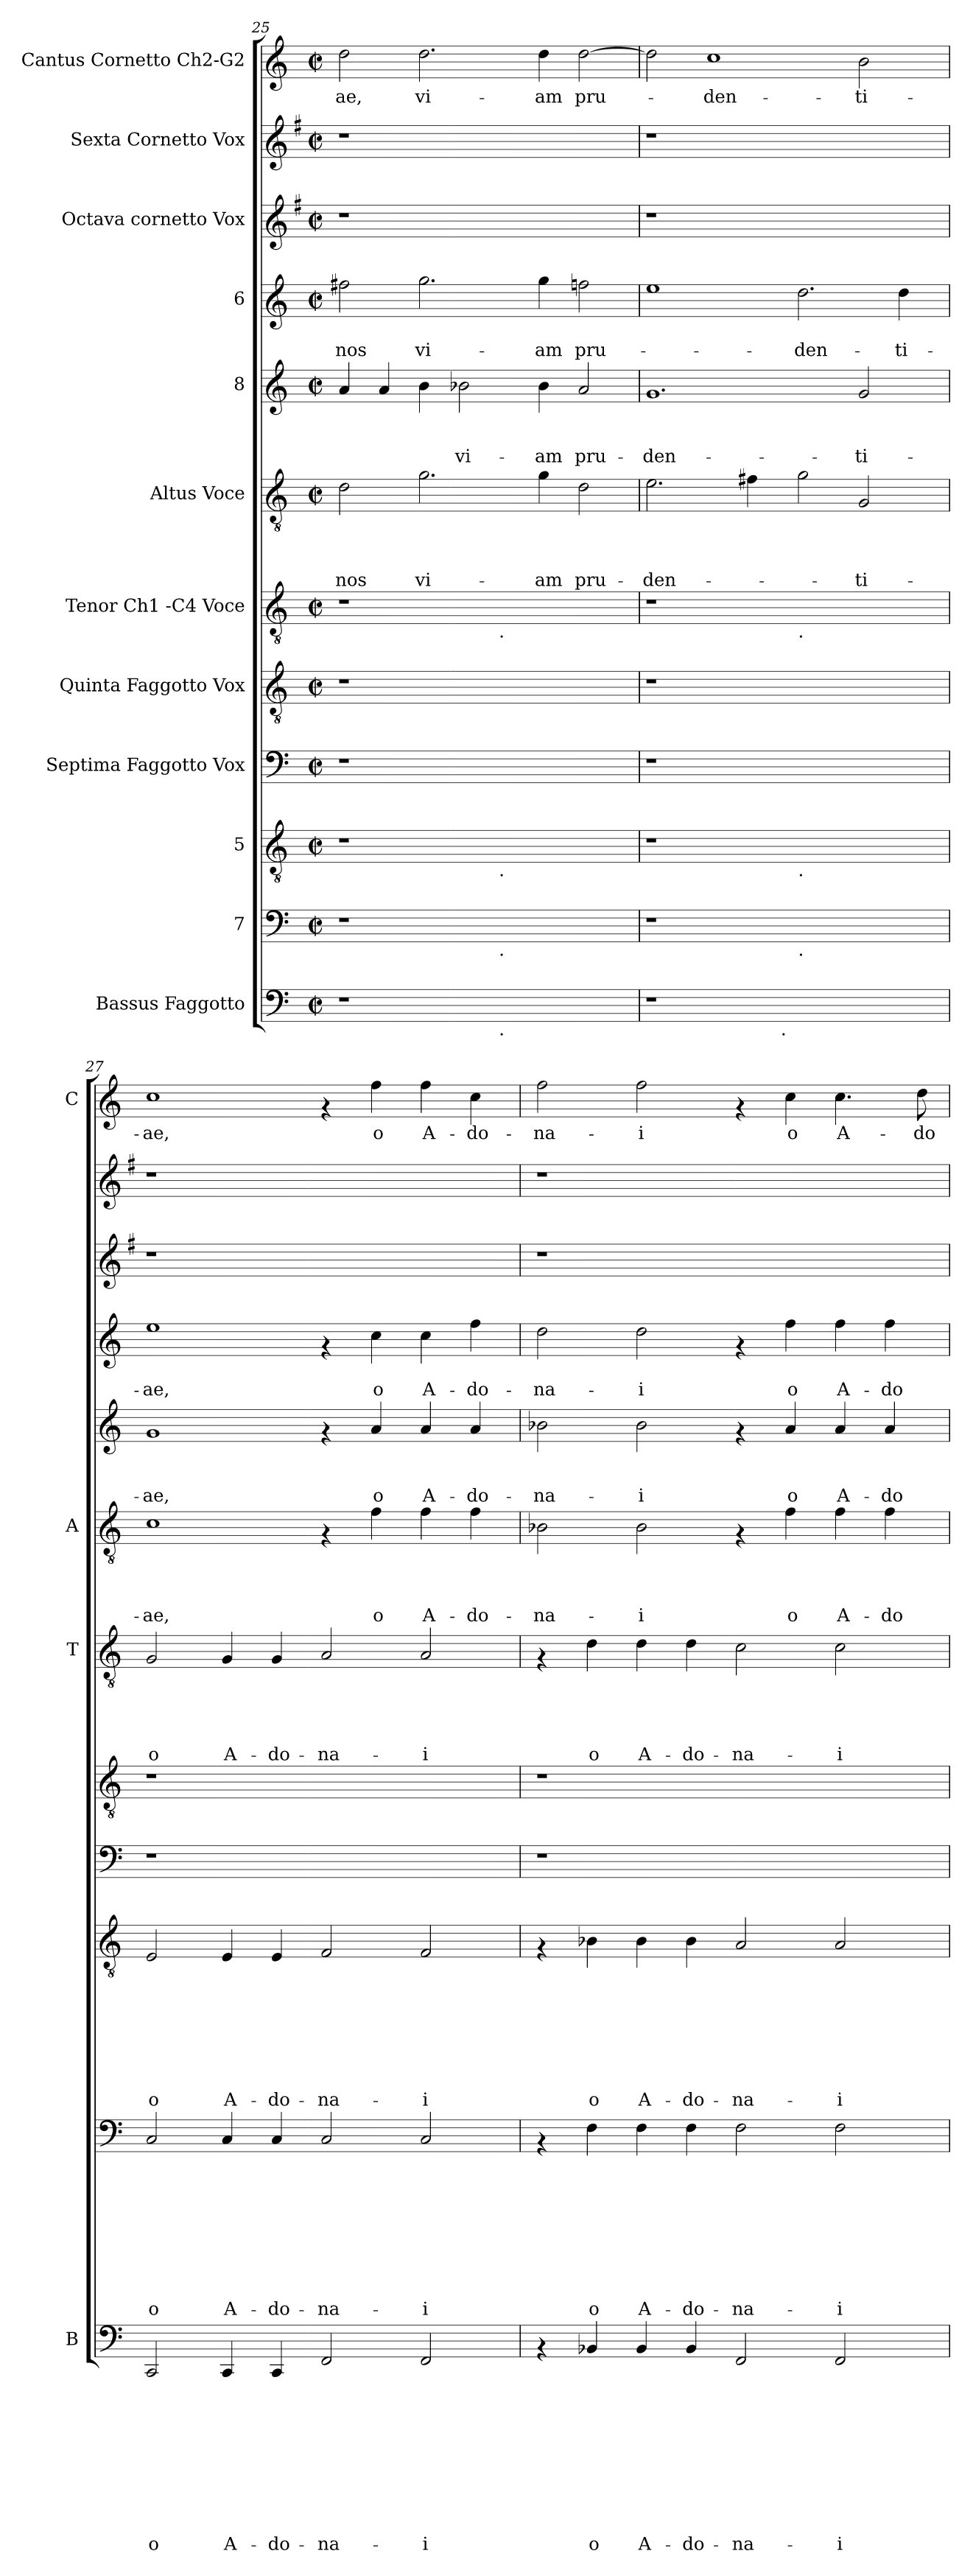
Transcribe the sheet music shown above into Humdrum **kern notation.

**kern	**text	**text	**text	**text	**text	**text	**text	**text	**text	**text	**kern	**text	**text	**text	**text	**text	**text	**text	**text	**text	**kern	**text	**text	**text	**text	**text	**text	**text	**text	**kern	**kern	**kern	**text	**text	**text	**text	**text	**kern	**text	**text	**text	**text	**kern	**text	**text	**text	**kern	**text	**text	**kern	**kern	**kern	**text
*part12	*part12	*part12	*part12	*part12	*part12	*part12	*part12	*part12	*part12	*part12	*part11	*part11	*part11	*part11	*part11	*part11	*part11	*part11	*part11	*part11	*part10	*part10	*part10	*part10	*part10	*part10	*part10	*part10	*part10	*part9	*part8	*part7	*part7	*part7	*part7	*part7	*part7	*part6	*part6	*part6	*part6	*part6	*part5	*part5	*part5	*part5	*part4	*part4	*part4	*part3	*part2	*part1	*part1
*staff12	*staff12	*staff12	*staff12	*staff12	*staff12	*staff12	*staff12	*staff12	*staff12	*staff12	*staff11	*staff11	*staff11	*staff11	*staff11	*staff11	*staff11	*staff11	*staff11	*staff11	*staff10	*staff10	*staff10	*staff10	*staff10	*staff10	*staff10	*staff10	*staff10	*staff9	*staff8	*staff7	*staff7	*staff7	*staff7	*staff7	*staff7	*staff6	*staff6	*staff6	*staff6	*staff6	*staff5	*staff5	*staff5	*staff5	*staff4	*staff4	*staff4	*staff3	*staff2	*staff1	*staff1
*I"Bassus Faggotto	*	*	*	*	*	*	*	*	*	*	*I"7	*	*	*	*	*	*	*	*	*	*I"5	*	*	*	*	*	*	*	*	*I"Septima Faggotto Vox	*I"Quinta Faggotto Vox	*I"Tenor Ch1 -C4 Voce	*	*	*	*	*	*I"Altus Voce	*	*	*	*	*I"8	*	*	*	*I"6	*	*	*I"Octava cornetto Vox	*I"Sexta Cornetto Vox	*I"Cantus Cornetto Ch2-G2	*
*I'B	*	*	*	*	*	*	*	*	*	*	*	*	*	*	*	*	*	*	*	*	*	*	*	*	*	*	*	*	*	*	*	*I'T	*	*	*	*	*	*I'A	*	*	*	*	*	*	*	*	*	*	*	*	*	*I'C	*
*clefF4	*	*	*	*	*	*	*	*	*	*	*clefF4	*	*	*	*	*	*	*	*	*	*clefGv2	*	*	*	*	*	*	*	*	*clefF4	*clefGv2	*clefGv2	*	*	*	*	*	*clefGv2	*	*	*	*	*clefG2	*	*	*	*clefG2	*	*	*clefG2	*clefG2	*clefG2	*
*	*	*	*	*	*	*	*	*	*	*	*	*	*	*	*	*	*	*	*	*	*	*	*	*	*	*	*	*	*	*	*	*	*	*	*	*	*	*	*	*	*	*	*	*	*	*	*	*	*	*ITrd4c7	*ITrd4c7	*	*
*k[]	*	*	*	*	*	*	*	*	*	*	*k[]	*	*	*	*	*	*	*	*	*	*k[]	*	*	*	*	*	*	*	*	*k[]	*k[]	*k[]	*	*	*	*	*	*k[]	*	*	*	*	*k[]	*	*	*	*k[]	*	*	*k[]	*k[]	*k[]	*
*C:	*	*	*	*	*	*	*	*	*	*	*C:	*	*	*	*	*	*	*	*	*	*C:	*	*	*	*	*	*	*	*	*C:	*C:	*C:	*	*	*	*	*	*C:	*	*	*	*	*C:	*	*	*	*C:	*	*	*C:	*C:	*C:	*
*M2/2	*	*	*	*	*	*	*	*	*	*	*M2/2	*	*	*	*	*	*	*	*	*	*M2/2	*	*	*	*	*	*	*	*	*M2/2	*M2/2	*M2/2	*	*	*	*	*	*M2/2	*	*	*	*	*M2/2	*	*	*	*M2/2	*	*	*M2/2	*M2/2	*M2/2	*
*met(c|)	*	*	*	*	*	*	*	*	*	*	*met(c|)	*	*	*	*	*	*	*	*	*	*met(c|)	*	*	*	*	*	*	*	*	*met(c|)	*met(c|)	*met(c|)	*	*	*	*	*	*met(c|)	*	*	*	*	*met(c|)	*	*	*	*met(c|)	*	*	*met(c|)	*met(c|)	*met(c|)	*
=25	=25	=25	=25	=25	=25	=25	=25	=25	=25	=25	=25	=25	=25	=25	=25	=25	=25	=25	=25	=25	=25	=25	=25	=25	=25	=25	=25	=25	=25	=25	=25	=25	=25	=25	=25	=25	=25	=25	=25	=25	=25	=25	=25	=25	=25	=25	=25	=25	=25	=25	=25	=25	=25
!	!	!	!	!	!	!	!	!	!	!	!	!	!	!	!	!	!	!	!	!	!	!	!	!	!	!	!	!	!	!	!	!	!	!	!	!	!	!	!	!	!	!LO:LY:b	!	!	!	!	!	!	!LO:LY:b	!	!	!	!LO:LY:b
1r	.	.	.	.	.	.	.	.	.	.	1r	.	.	.	.	.	.	.	.	.	1r	.	.	.	.	.	.	.	.	1r	1r	1r	.	.	.	.	.	2d\	.	.	.	nos	4a/	.	.	.	2ff#X\	.	nos	1r	1r	2dd\	-ae,
.	.	.	.	.	.	.	.	.	.	.	.	.	.	.	.	.	.	.	.	.	.	.	.	.	.	.	.	.	.	.	.	.	.	.	.	.	.	.	.	.	.	.	4a/	.	.	.	.	.	.	.	.	.	.
!	!	!	!	!	!	!	!	!	!	!	!	!	!	!	!	!	!	!	!	!	!	!	!	!	!	!	!	!	!	!	!	!	!	!	!	!	!	!	!	!	!	!LO:LY:b	!	!	!	!	!	!	!LO:LY:b	!	!	!	!LO:LY:b
.	.	.	.	.	.	.	.	.	.	.	.	.	.	.	.	.	.	.	.	.	.	.	.	.	.	.	.	.	.	.	.	.	.	.	.	.	.	2.g\	.	.	.	vi-	4b\	.	.	.	2.gg\	.	vi-	.	.	2.dd\	vi-
!	!	!	!	!	!	!	!	!	!	!	!	!	!	!	!	!	!	!	!	!	!	!	!	!	!	!	!	!	!	!	!	!	!	!	!	!	!	!	!	!	!	!	!	!	!	!LO:LY:b	!	!	!	!	!	!	!
.	.	.	.	.	.	.	.	.	.	.	.	.	.	.	.	.	.	.	.	.	.	.	.	.	.	.	.	.	.	.	.	.	.	.	.	.	.	.	.	.	.	.	2b-X\	.	.	vi-	.	.	.	.	.	.	.
!	!	!	!	!	!	!	!	!	!	!	!	!	!	!	!	!	!	!	!	!	!	!	!	!	!	!	!	!	!	!	!	!LO:TX:b:t=.	!	!	!	!	!	!	!	!	!	!	!	!	!	!	!	!	!	!	!	!	!
!	!	!	!	!	!	!	!	!	!	!	!	!	!	!	!	!	!	!	!	!	!LO:TX:b:t=.	!	!	!	!	!	!	!	!	!	!	!	!	!	!	!	!	!	!	!	!	!	!	!	!	!	!	!	!	!	!	!	!
!	!	!	!	!	!	!	!	!	!	!	!LO:TX:b:t=.	!	!	!	!	!	!	!	!	!	!	!	!	!	!	!	!	!	!	!	!	!	!	!	!	!	!	!	!	!	!	!	!	!	!	!	!	!	!	!	!	!	!
!LO:TX:b:t=.	!	!	!	!	!	!	!	!	!	!	!	!	!	!	!	!	!	!	!	!	!	!	!	!	!	!	!	!	!	!	!	!	!	!	!	!	!	!	!	!	!	!	!	!	!	!	!	!	!	!	!	!	!
1ryy	.	.	.	.	.	.	.	.	.	.	1ryy	.	.	.	.	.	.	.	.	.	1ryy	.	.	.	.	.	.	.	.	1ryy	1ryy	1ryy	.	.	.	.	.	.	.	.	.	.	.	.	.	.	.	.	.	1ryy	1ryy	.	.
!	!	!	!	!	!	!	!	!	!	!	!	!	!	!	!	!	!	!	!	!	!	!	!	!	!	!	!	!	!	!	!	!	!	!	!	!	!	!	!	!	!	!LO:LY:b	!	!	!	!LO:LY:b	!	!	!LO:LY:b	!	!	!	!LO:LY:b
.	.	.	.	.	.	.	.	.	.	.	.	.	.	.	.	.	.	.	.	.	.	.	.	.	.	.	.	.	.	.	.	.	.	.	.	.	.	4g\	.	.	.	-am	4b-\	.	.	-am	4gg\	.	-am	.	.	4dd\	-am
!	!	!	!	!	!	!	!	!	!	!	!	!	!	!	!	!	!	!	!	!	!	!	!	!	!	!	!	!	!	!	!	!	!	!	!	!	!	!	!	!	!	!LO:LY:b	!	!	!	!LO:LY:b	!	!	!LO:LY:b	!	!	!	!LO:LY:b
.	.	.	.	.	.	.	.	.	.	.	.	.	.	.	.	.	.	.	.	.	.	.	.	.	.	.	.	.	.	.	.	.	.	.	.	.	.	2d\	.	.	.	pru-	2a/	.	.	pru-	2ffn\	.	pru-	.	.	[>2dd\	pru-
=26	=26	=26	=26	=26	=26	=26	=26	=26	=26	=26	=26	=26	=26	=26	=26	=26	=26	=26	=26	=26	=26	=26	=26	=26	=26	=26	=26	=26	=26	=26	=26	=26	=26	=26	=26	=26	=26	=26	=26	=26	=26	=26	=26	=26	=26	=26	=26	=26	=26	=26	=26	=26	=26
!	!	!	!	!	!	!	!	!	!	!	!	!	!	!	!	!	!	!	!	!	!	!	!	!	!	!	!	!	!	!	!	!	!	!	!	!	!	!	!	!	!	!LO:LY:b	!	!	!	!LO:LY:b	!	!	!	!	!	!	!
*^	*	*	*	*	*	*	*	*	*	*	*	*	*	*	*	*	*	*	*	*	*	*	*	*	*	*	*	*	*	*	*	*	*	*	*	*	*	*	*	*	*	*	*	*	*	*	*	*	*	*	*	*	*
1r	2...ryy	.	.	.	.	.	.	.	.	.	.	1r	.	.	.	.	.	.	.	.	.	1r	.	.	.	.	.	.	.	.	1r	1r	1r	.	.	.	.	.	2.e\	.	.	.	-den-	1.g	.	.	-den-	1ee	.	.	1r	1r	2dd\]	.
!	!	!	!	!	!	!	!	!	!	!	!	!	!	!	!	!	!	!	!	!	!	!	!	!	!	!	!	!	!	!	!	!	!	!	!	!	!	!	!	!	!	!	!	!	!	!	!	!	!	!	!	!	!	!LO:LY:b
.	.	.	.	.	.	.	.	.	.	.	.	.	.	.	.	.	.	.	.	.	.	.	.	.	.	.	.	.	.	.	.	.	.	.	.	.	.	.	.	.	.	.	.	.	.	.	.	.	.	.	.	.	1cc	-den-
.	.	.	.	.	.	.	.	.	.	.	.	.	.	.	.	.	.	.	.	.	.	.	.	.	.	.	.	.	.	.	.	.	.	.	.	.	.	.	4f#X\	.	.	.	.	.	.	.	.	.	.	.	.	.	.	.
!	!LO:TX:b:t=.	!	!	!	!	!	!	!	!	!	!	!	!	!	!	!	!	!	!	!	!	!	!	!	!	!	!	!	!	!	!	!	!	!	!	!	!	!	!	!	!	!	!	!	!	!	!	!	!	!	!	!	!	!
.	1ryy	.	.	.	.	.	.	.	.	.	.	.	.	.	.	.	.	.	.	.	.	.	.	.	.	.	.	.	.	.	.	.	.	.	.	.	.	.	.	.	.	.	.	.	.	.	.	.	.	.	.	.	.	.
!	!	!	!	!	!	!	!	!	!	!	!	!	!	!	!	!	!	!	!	!	!	!	!	!	!	!	!	!	!	!	!	!	!LO:TX:b:t=.	!	!	!	!	!	!	!	!	!	!	!	!	!	!	!	!	!	!	!	!	!
!	!	!	!	!	!	!	!	!	!	!	!	!	!	!	!	!	!	!	!	!	!	!LO:TX:b:t=.	!	!	!	!	!	!	!	!	!	!	!	!	!	!	!	!	!	!	!	!	!	!	!	!	!	!	!	!	!	!	!	!
!	!	!	!	!	!	!	!	!	!	!	!	!LO:TX:b:t=.	!	!	!	!	!	!	!	!	!	!	!	!	!	!	!	!	!	!	!	!	!	!	!	!	!	!	!	!	!	!	!	!	!	!	!	!	!	!	!	!	!	!
!	!	!	!	!	!	!	!	!	!	!	!	!	!	!	!	!	!	!	!	!	!	!	!	!	!	!	!	!	!	!	!	!	!	!	!	!	!	!	!	!	!	!	!	!	!	!	!	!	!	!LO:LY:b	!	!	!	!
1ryy	.	.	.	.	.	.	.	.	.	.	.	1ryy	.	.	.	.	.	.	.	.	.	1ryy	.	.	.	.	.	.	.	.	1ryy	1ryy	1ryy	.	.	.	.	.	2g\	.	.	.	.	.	.	.	.	2.dd\	.	-den-	1ryy	1ryy	.	.
!	!	!	!	!	!	!	!	!	!	!	!	!	!	!	!	!	!	!	!	!	!	!	!	!	!	!	!	!	!	!	!	!	!	!	!	!	!	!	!	!	!	!	!LO:LY:b	!	!	!	!LO:LY:b	!	!	!	!	!	!	!LO:LY:b
.	.	.	.	.	.	.	.	.	.	.	.	.	.	.	.	.	.	.	.	.	.	.	.	.	.	.	.	.	.	.	.	.	.	.	.	.	.	.	2G/	.	.	.	-ti-	2g/	.	.	-ti-	.	.	.	.	.	2b\	-ti-
!	!	!	!	!	!	!	!	!	!	!	!	!	!	!	!	!	!	!	!	!	!	!	!	!	!	!	!	!	!	!	!	!	!	!	!	!	!	!	!	!	!	!	!	!	!	!	!	!	!	!LO:LY:b	!	!	!	!
.	.	.	.	.	.	.	.	.	.	.	.	.	.	.	.	.	.	.	.	.	.	.	.	.	.	.	.	.	.	.	.	.	.	.	.	.	.	.	.	.	.	.	.	.	.	.	.	4dd\	.	-ti-	.	.	.	.
.	16ryy	.	.	.	.	.	.	.	.	.	.	.	.	.	.	.	.	.	.	.	.	.	.	.	.	.	.	.	.	.	.	.	.	.	.	.	.	.	.	.	.	.	.	.	.	.	.	.	.	.	.	.	.	.
=27	=27	=27	=27	=27	=27	=27	=27	=27	=27	=27	=27	=27	=27	=27	=27	=27	=27	=27	=27	=27	=27	=27	=27	=27	=27	=27	=27	=27	=27	=27	=27	=27	=27	=27	=27	=27	=27	=27	=27	=27	=27	=27	=27	=27	=27	=27	=27	=27	=27	=27	=27	=27	=27	=27
!	!	!	!	!	!	!	!	!	!	!	!LO:LY:b:rj	!	!	!	!	!	!	!	!	!	!LO:LY:b:rj	!	!	!	!	!	!	!	!	!LO:LY:b	!	!	!	!	!	!	!	!LO:LY:b	!	!	!	!	!LO:LY:b	!	!	!	!LO:LY:b	!	!	!LO:LY:b	!	!	!	!LO:LY:b
*v	*v	*	*	*	*	*	*	*	*	*	*	*	*	*	*	*	*	*	*	*	*	*	*	*	*	*	*	*	*	*	*	*	*	*	*	*	*	*	*	*	*	*	*	*	*	*	*	*	*	*	*	*	*	*
2CC/	.	.	.	.	.	.	.	.	.	o	2C/	.	.	.	.	.	.	.	.	o	2E/	.	.	.	.	.	.	.	o	1r	1r	2G/	.	.	.	.	o	1c	.	.	.	-ae,	1g	.	.	-ae,	1ee	.	-ae,	1r	1r	1cc	-ae,
!	!	!	!	!	!	!	!	!	!	!LO:LY:b:rj	!	!	!	!	!	!	!	!	!	!LO:LY:b:rj	!	!	!	!	!	!	!	!	!LO:LY:b	!	!	!	!	!	!	!	!LO:LY:b	!	!	!	!	!	!	!	!	!	!	!	!	!	!	!	!
4CC/	.	.	.	.	.	.	.	.	.	A-	4C/	.	.	.	.	.	.	.	.	A-	4E/	.	.	.	.	.	.	.	A-	.	.	4G/	.	.	.	.	A-	.	.	.	.	.	.	.	.	.	.	.	.	.	.	.	.
!	!	!	!	!	!	!	!	!	!	!LO:LY:b:rj	!	!	!	!	!	!	!	!	!	!LO:LY:b:rj	!	!	!	!	!	!	!	!	!LO:LY:b	!	!	!	!	!	!	!	!LO:LY:b	!	!	!	!	!	!	!	!	!	!	!	!	!	!	!	!
4CC/	.	.	.	.	.	.	.	.	.	-do-	4C/	.	.	.	.	.	.	.	.	-do-	4E/	.	.	.	.	.	.	.	-do-	.	.	4G/	.	.	.	.	-do-	.	.	.	.	.	.	.	.	.	.	.	.	.	.	.	.
!	!	!	!	!	!	!	!	!	!	!LO:LY:b:rj	!	!	!	!	!	!	!	!	!	!LO:LY:b:rj	!	!	!	!	!	!	!	!	!LO:LY:b	!	!	!	!	!	!	!	!LO:LY:b	!	!	!	!	!	!	!	!	!	!	!	!	!	!	!	!
2FF/	.	.	.	.	.	.	.	.	.	-na-	2C/	.	.	.	.	.	.	.	.	-na-	2F/	.	.	.	.	.	.	.	-na-	1ryy	1ryy	2A/	.	.	.	.	-na-	4rF	.	.	.	.	4rf	.	.	.	4rf	.	.	1ryy	1ryy	4rf	.
!	!	!	!	!	!	!	!	!	!	!	!	!	!	!	!	!	!	!	!	!	!	!	!	!	!	!	!	!	!	!	!	!	!	!	!	!	!	!	!	!	!	!LO:LY:b	!	!	!	!LO:LY:b	!	!	!LO:LY:b	!	!	!	!LO:LY:b
.	.	.	.	.	.	.	.	.	.	.	.	.	.	.	.	.	.	.	.	.	.	.	.	.	.	.	.	.	.	.	.	.	.	.	.	.	.	4f\	.	.	.	o	4a/	.	.	o	4cc\	.	o	.	.	4ff\	o
!	!	!	!	!	!	!	!	!	!	!LO:LY:b:rj	!	!	!	!	!	!	!	!	!	!LO:LY:b:rj	!	!	!	!	!	!	!	!	!LO:LY:b	!	!	!	!	!	!	!	!LO:LY:b	!	!	!	!	!LO:LY:b	!	!	!	!LO:LY:b	!	!	!LO:LY:b	!	!	!	!LO:LY:b
2FF/	.	.	.	.	.	.	.	.	.	-i	2C/	.	.	.	.	.	.	.	.	-i	2F/	.	.	.	.	.	.	.	-i	.	.	2A/	.	.	.	.	-i	4f\	.	.	.	A-	4a/	.	.	A-	4cc\	.	A-	.	.	4ff\	A-
!	!	!	!	!	!	!	!	!	!	!	!	!	!	!	!	!	!	!	!	!	!	!	!	!	!	!	!	!	!	!	!	!	!	!	!	!	!	!	!	!	!	!LO:LY:b	!	!	!	!LO:LY:b	!	!	!LO:LY:b	!	!	!	!LO:LY:b
.	.	.	.	.	.	.	.	.	.	.	.	.	.	.	.	.	.	.	.	.	.	.	.	.	.	.	.	.	.	.	.	.	.	.	.	.	.	4f\	.	.	.	-do-	4a/	.	.	-do-	4ff\	.	-do-	.	.	4cc\	-do-
=28	=28	=28	=28	=28	=28	=28	=28	=28	=28	=28	=28	=28	=28	=28	=28	=28	=28	=28	=28	=28	=28	=28	=28	=28	=28	=28	=28	=28	=28	=28	=28	=28	=28	=28	=28	=28	=28	=28	=28	=28	=28	=28	=28	=28	=28	=28	=28	=28	=28	=28	=28	=28	=28
!	!	!	!	!	!	!	!	!	!	!	!	!	!	!	!	!	!	!	!	!	!	!	!	!	!	!	!	!	!	!	!	!	!	!	!	!	!	!	!	!	!	!LO:LY:b	!	!	!	!LO:LY:b	!	!	!LO:LY:b	!	!	!	!LO:LY:b
4rAA	.	.	.	.	.	.	.	.	.	.	4rAA	.	.	.	.	.	.	.	.	.	4rF	.	.	.	.	.	.	.	.	1r	1r	4rF	.	.	.	.	.	2B-X\	.	.	.	-na-	2b-X\	.	.	-na-	2dd\	.	-na-	1r	1r	2ff\	-na-
!	!	!	!	!	!	!	!	!	!	!LO:LY:b:rj	!	!	!	!	!	!	!	!	!	!LO:LY:b:rj	!	!	!	!	!	!	!	!	!LO:LY:b	!	!	!	!	!	!	!	!LO:LY:b	!	!	!	!	!	!	!	!	!	!	!	!	!	!	!	!
4BB-X/	.	.	.	.	.	.	.	.	.	o	4F\	.	.	.	.	.	.	.	.	o	4B-X\	.	.	.	.	.	.	.	o	.	.	4d\	.	.	.	.	o	.	.	.	.	.	.	.	.	.	.	.	.	.	.	.	.
!	!	!	!	!	!	!	!	!	!	!LO:LY:b:rj	!	!	!	!	!	!	!	!	!	!LO:LY:b:rj	!	!	!	!	!	!	!	!	!LO:LY:b	!	!	!	!	!	!	!	!LO:LY:b	!	!	!	!	!LO:LY:b	!	!	!	!LO:LY:b	!	!	!LO:LY:b	!	!	!	!LO:LY:b
4BB-/	.	.	.	.	.	.	.	.	.	A-	4F\	.	.	.	.	.	.	.	.	A-	4B-\	.	.	.	.	.	.	.	A-	.	.	4d\	.	.	.	.	A-	2B-\	.	.	.	-i	2b-\	.	.	-i	2dd\	.	-i	.	.	2ff\	-i
!	!	!	!	!	!	!	!	!	!	!LO:LY:b:rj	!	!	!	!	!	!	!	!	!	!LO:LY:b:rj	!	!	!	!	!	!	!	!	!LO:LY:b	!	!	!	!	!	!	!	!LO:LY:b	!	!	!	!	!	!	!	!	!	!	!	!	!	!	!	!
4BB-/	.	.	.	.	.	.	.	.	.	-do-	4F\	.	.	.	.	.	.	.	.	-do-	4B-\	.	.	.	.	.	.	.	-do-	.	.	4d\	.	.	.	.	-do-	.	.	.	.	.	.	.	.	.	.	.	.	.	.	.	.
!	!	!	!	!	!	!	!	!	!	!LO:LY:b:rj	!	!	!	!	!	!	!	!	!	!LO:LY:b:rj	!	!	!	!	!	!	!	!	!LO:LY:b	!	!	!	!	!	!	!	!LO:LY:b	!	!	!	!	!	!	!	!	!	!	!	!	!	!	!	!
2FF/	.	.	.	.	.	.	.	.	.	-na-	2F\	.	.	.	.	.	.	.	.	-na-	2A/	.	.	.	.	.	.	.	-na-	1ryy	1ryy	2c\	.	.	.	.	-na-	4rF	.	.	.	.	4rf	.	.	.	4rf	.	.	1ryy	1ryy	4rf	.
!	!	!	!	!	!	!	!	!	!	!	!	!	!	!	!	!	!	!	!	!	!	!	!	!	!	!	!	!	!	!	!	!	!	!	!	!	!	!	!	!	!	!LO:LY:b	!	!	!	!LO:LY:b	!	!	!LO:LY:b	!	!	!	!LO:LY:b
.	.	.	.	.	.	.	.	.	.	.	.	.	.	.	.	.	.	.	.	.	.	.	.	.	.	.	.	.	.	.	.	.	.	.	.	.	.	4f\	.	.	.	o	4a/	.	.	o	4ff\	.	o	.	.	4cc\	o
!	!	!	!	!	!	!	!	!	!	!LO:LY:b:rj	!	!	!	!	!	!	!	!	!	!LO:LY:b:rj	!	!	!	!	!	!	!	!	!LO:LY:b	!	!	!	!	!	!	!	!LO:LY:b	!	!	!	!	!LO:LY:b	!	!	!	!LO:LY:b	!	!	!LO:LY:b	!	!	!	!LO:LY:b
2FF/	.	.	.	.	.	.	.	.	.	-i	2F\	.	.	.	.	.	.	.	.	-i	2A/	.	.	.	.	.	.	.	-i	.	.	2c\	.	.	.	.	-i	4f\	.	.	.	A-	4a/	.	.	A-	4ff\	.	A-	.	.	4.cc\	A-
!	!	!	!	!	!	!	!	!	!	!	!	!	!	!	!	!	!	!	!	!	!	!	!	!	!	!	!	!	!	!	!	!	!	!	!	!	!	!	!	!	!	!LO:LY:b	!	!	!	!LO:LY:b	!	!	!LO:LY:b	!	!	!	!
.	.	.	.	.	.	.	.	.	.	.	.	.	.	.	.	.	.	.	.	.	.	.	.	.	.	.	.	.	.	.	.	.	.	.	.	.	.	4f\	.	.	.	-do-	4a/	.	.	-do-	4ff\	.	-do-	.	.	.	.
!	!	!	!	!	!	!	!	!	!	!	!	!	!	!	!	!	!	!	!	!	!	!	!	!	!	!	!	!	!	!	!	!	!	!	!	!	!	!	!	!	!	!	!	!	!	!	!	!	!	!	!	!	!LO:LY:b
.	.	.	.	.	.	.	.	.	.	.	.	.	.	.	.	.	.	.	.	.	.	.	.	.	.	.	.	.	.	.	.	.	.	.	.	.	.	.	.	.	.	.	.	.	.	.	.	.	.	.	.	8dd\	-do-
=	=	=	=	=	=	=	=	=	=	=	=	=	=	=	=	=	=	=	=	=	=	=	=	=	=	=	=	=	=	=	=	=	=	=	=	=	=	=	=	=	=	=	=	=	=	=	=	=	=	=	=	=	=
*-	*-	*-	*-	*-	*-	*-	*-	*-	*-	*-	*-	*-	*-	*-	*-	*-	*-	*-	*-	*-	*-	*-	*-	*-	*-	*-	*-	*-	*-	*-	*-	*-	*-	*-	*-	*-	*-	*-	*-	*-	*-	*-	*-	*-	*-	*-	*-	*-	*-	*-	*-	*-	*-
